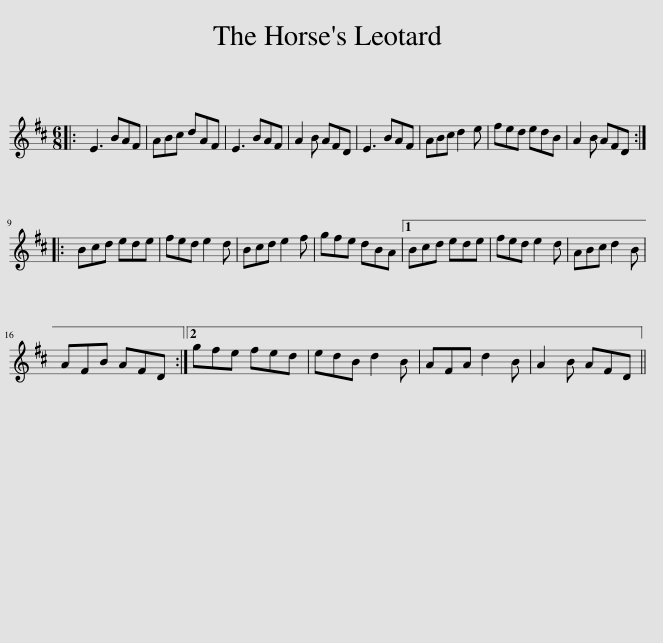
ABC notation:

X:1
L:1/8
M:6/8
I:linebreak $
K:D
V:1 treble
V:1
|: E3 BAF | ABc dAF | E3 BAF | A2 B AFD | E3 BAF | %5
 ABc d2 e | fed edB | A2 B AFD ::$ Bcd ede | fed e2 d | %10
 Bcd e2 f | gfe dBA |1 Bcd ede | fed e2 d | ABc d2 B |$ %15
 AFB AFD :|2 gfe fed | edB d2 B | AFA d2 B | A2 B AFD || %20
